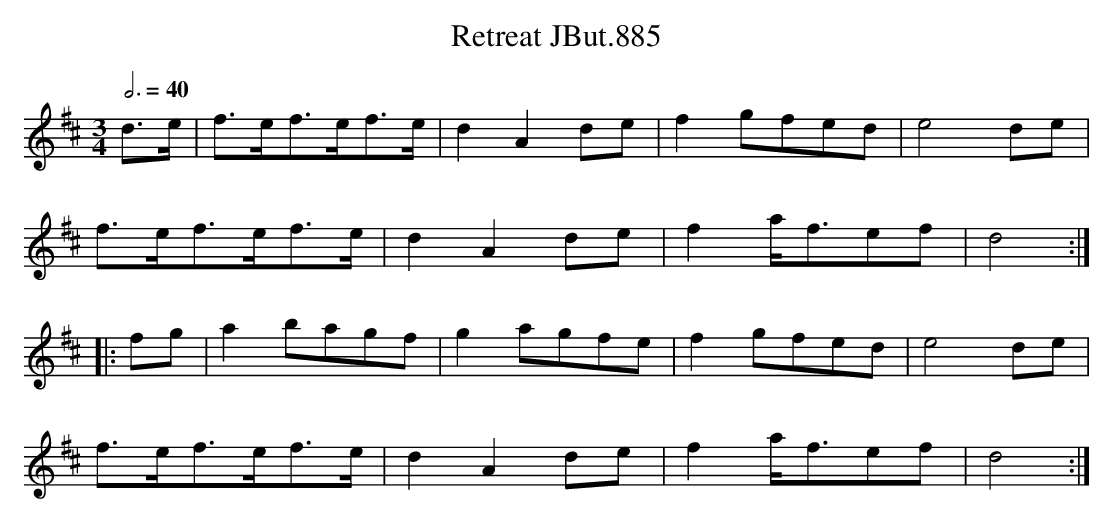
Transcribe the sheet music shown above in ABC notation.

X:1
T:Retreat JBut.885
Q:3/4=40
M:3/4
L:1/8
K:D
d>e|f>ef>ef>e|d2 A2 de|f2 gfed|e4 de|
f>ef>ef>e|d2 A2 de|f2 a<fef|d4:|
|:fg|a2 bagf|g2 agfe|f2 gfed|e4 de|
f>ef>ef>e|d2 A2 de|f2 a<fef|d4:|
